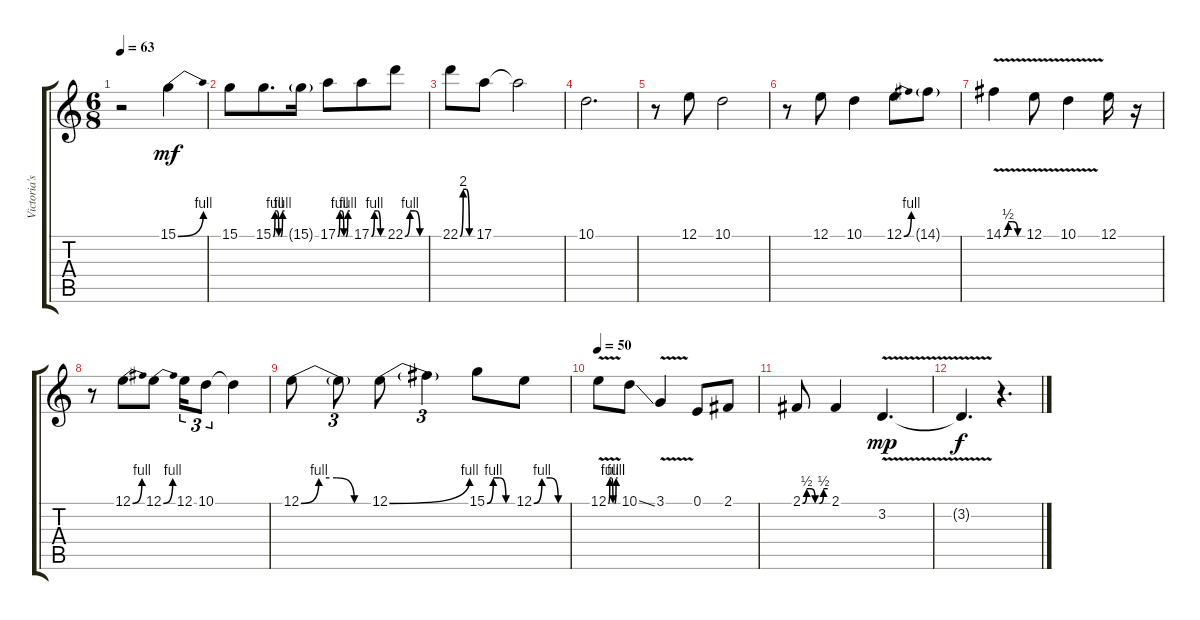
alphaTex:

\track ("Victoria's Wail" "Victoria's") {instrument flute}
\staff {score tabs}
\tuning (E4 B3 G3 D3 A2 E2) {hide}
\ts (6 8)
\tempo 63
\clef g2
\ks c
r.2{dy mf} 15.1{be (bend 0 0 60 4)}.4 |
15.1.8 15.1{be (custom 0 0 10 4 20 4 30 0 40 0 50 4 60 4)}.8{d} 15.1{g}.16 17.1{be (custom 0 0 10 4 20 4 30 0 40 0 50 4 60 4)}.8 17.1{be (custom 0 0 15 4 30 4 45 0 60 0)}.8 22.1{be (custom 0 0 15 4 30 4 45 0 60 0)}.8 |
22.1{be (custom 0 0 15 8 30 8 45 0 60 0)}.8 17.1.8 17.1{t}.2 |
10.1.2{d} |
r.8{volume 8} 12.1.8 10.1.2 |
r.8 12.1.8 10.1.4 12.1{be (bend 0 0 60 4)}.8 14.1{g}.8 |
14.1{be (custom 0 0 15 2 30 2 45 0 60 0) v}.4 12.1{v}.8 10.1{v}.4 12.1.16 r.16 |
r.8 12.1{be (bend 0 0 60 4)}.8 12.1{be (bend 0 0 60 4)}.8 12.1.16{tu (3 2)} 10.1.8{tu (3 2)} 10.1{t}.4 |
12.1{be (custom 0 0 15 4 30 4 45 0 60 0)}.8 12.1{t}.8{tu (3 2)} 12.1{be (bend 0 0 60 4)}.8 12.1{t}.4{tu (3 2)} 15.1{be (custom 0 0 15 4 30 4 45 0 60 0)}.8 12.1{be (custom 0 0 15 4 30 4 45 0 60 0)}.8 |
\tempo 50
12.1{be (custom 0 0 10 4 20 4 30 0 40 0 50 4 60 4) v}.8 10.1{ss}.8 3.1{v}.4 0.1.8 2.1.8 |
2.1{be (custom 0 0 10 2 20 2 30 0 40 0 50 2 60 2)}.8 2.1.4 3.2{v}.4{d dy mp} |
3.2{t}.4{d dy f} r.4{d}
